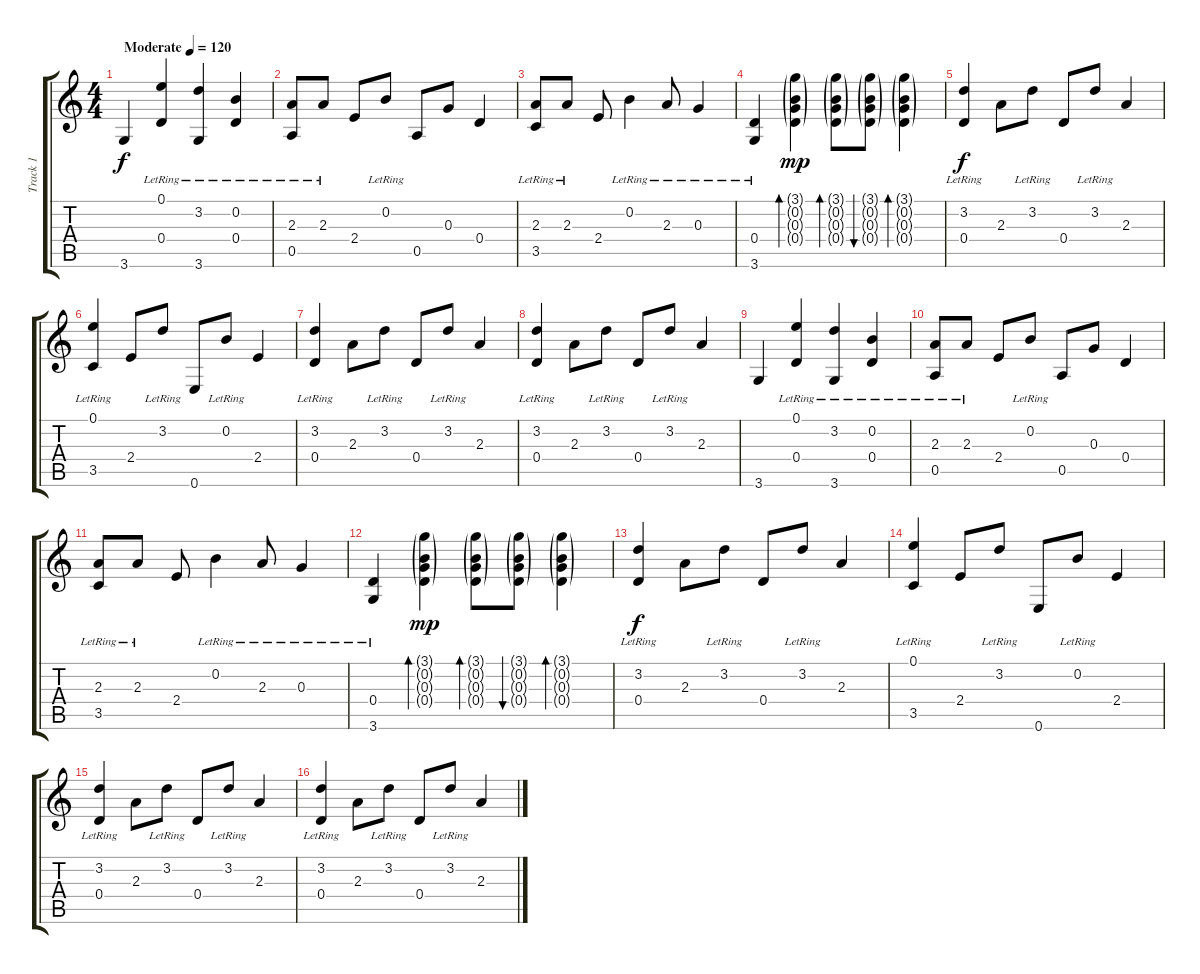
\track ("Track 1" "Track 1") {instrument acousticguitarsteel}
\staff {score tabs}
\tuning (E4 B3 G3 D3 A2 E2) {hide}
\ts (4 4)
\tempo (120 "Moderate")
\clef g2
\ks c
3.6.4{dy f instrument acousticguitarsteel} (0.1{lr} 0.4).4 (3.2{lr} 3.6).4 (0.2{lr} 0.4).4 |
(2.3{lr} 0.5).8 2.3{lr}.8 2.4.8 0.2{lr}.8 0.5.8 0.3.8 0.4.4 |
(2.3{lr} 3.5).8 2.3{lr}.8 2.4.8 0.2{lr}.4 2.3{lr}.8 0.3{lr}.4 |
(0.4{lr} 3.6).4 (3.1{g} 0.2{g} 0.3{g} 0.4{g}).4{bd 60 dy mp} (3.1{g} 0.2{g} 0.3{g} 0.4{g}).8{bd 60} (3.1{g} 0.2{g} 0.3{g} 0.4{g}).8{bu 120} (3.1{g} 0.2{g} 0.3{g} 0.4{g}).4{bd 60} |
(3.2{lr} 0.4).4{dy f} 2.3.8 3.2{lr}.8 0.4.8 3.2{lr}.8 2.3.4 |
(0.1{lr} 3.5).4 2.4.8 3.2{lr}.8 0.6.8 0.2{lr}.8 2.4.4 |
(3.2{lr} 0.4).4 2.3.8 3.2{lr}.8 0.4.8 3.2{lr}.8 2.3.4 |
(3.2{lr} 0.4).4 2.3.8 3.2{lr}.8 0.4.8 3.2{lr}.8 2.3.4 |
3.6.4 (0.1{lr} 0.4).4 (3.2{lr} 3.6).4 (0.2{lr} 0.4).4 |
(2.3{lr} 0.5).8 2.3{lr}.8 2.4.8 0.2{lr}.8 0.5.8 0.3.8 0.4.4 |
(2.3{lr} 3.5).8 2.3{lr}.8 2.4.8 0.2{lr}.4 2.3{lr}.8 0.3{lr}.4 |
(0.4{lr} 3.6).4 (3.1{g} 0.2{g} 0.3{g} 0.4{g}).4{bd 60 dy mp} (3.1{g} 0.2{g} 0.3{g} 0.4{g}).8{bd 60} (3.1{g} 0.2{g} 0.3{g} 0.4{g}).8{bu 120} (3.1{g} 0.2{g} 0.3{g} 0.4{g}).4{bd 60} |
(3.2{lr} 0.4).4{dy f} 2.3.8 3.2{lr}.8 0.4.8 3.2{lr}.8 2.3.4 |
(0.1{lr} 3.5).4 2.4.8 3.2{lr}.8 0.6.8 0.2{lr}.8 2.4.4 |
(3.2{lr} 0.4).4 2.3.8 3.2{lr}.8 0.4.8 3.2{lr}.8 2.3.4 |
(3.2{lr} 0.4).4 2.3.8 3.2{lr}.8 0.4.8 3.2{lr}.8 2.3.4
